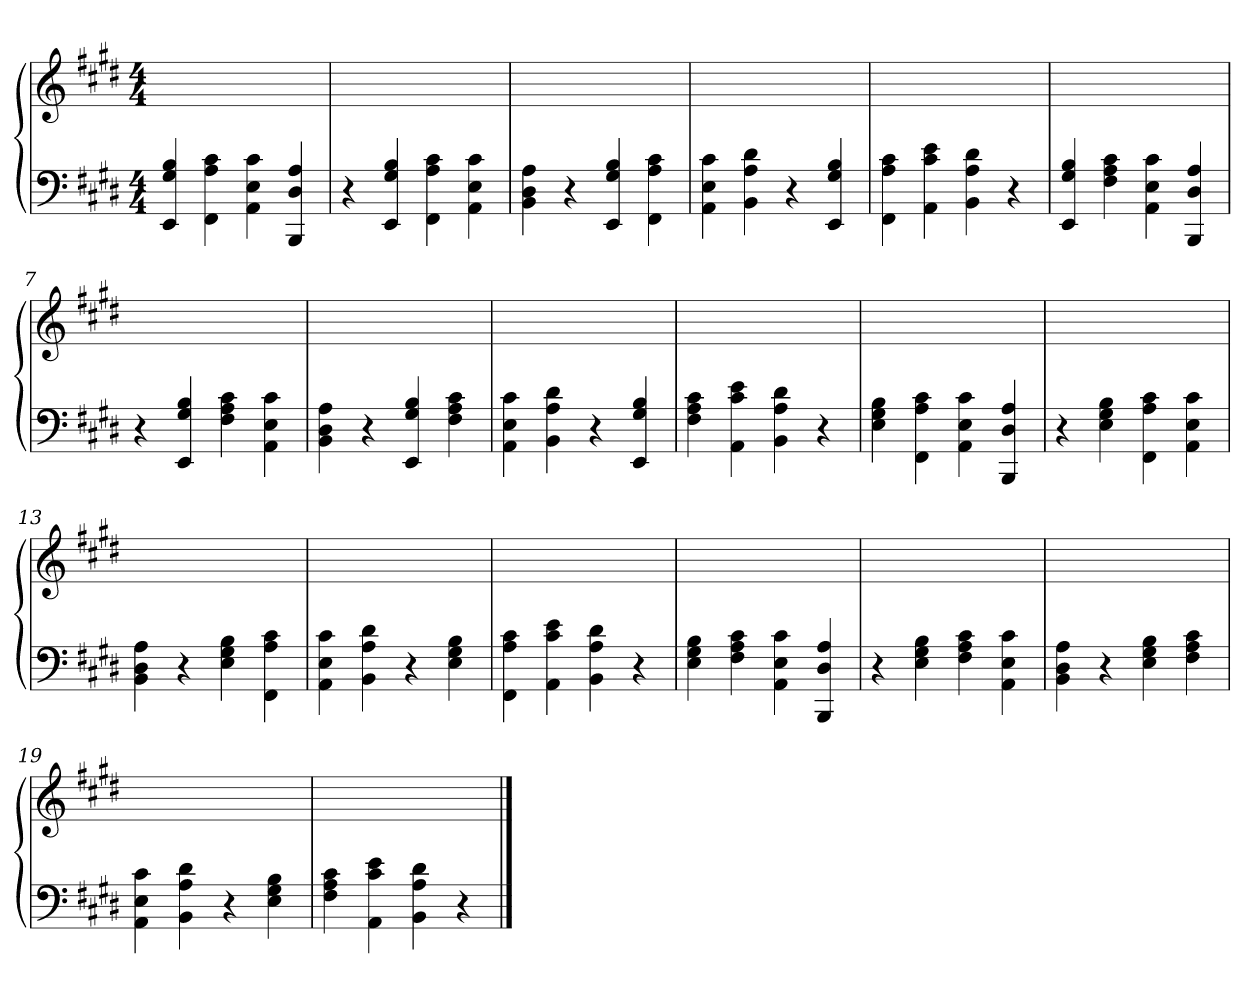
**kern	**kern
*part2	*part1
*staff2	*staff1
*clefF4	*clefG2
*k[f#c#g#d#]	*k[f#c#g#d#]
*E:	*E:
*M4/4	*M4/4
*MM60	*MM60
=1	=1
4EE 4G# 4B	1ryy
4FF# 4A 4c#	.
4AA 4E 4c#	.
4BBB 4D# 4A	.
=2	=2
4r	1ryy
4EE 4G# 4B	.
4FF# 4A 4c#	.
4AA 4E 4c#	.
=3	=3
4BB 4D# 4A	1ryy
4r	.
4EE 4G# 4B	.
4FF# 4A 4c#	.
=4	=4
4AA 4E 4c#	1ryy
4BB 4A 4d#	.
4r	.
4EE 4G# 4B	.
=5	=5
4FF# 4A 4c#	1ryy
4AA 4c# 4e	.
4BB 4A 4d#	.
4r	.
=6	=6
4EE 4G# 4B	1ryy
4F# 4A 4c#	.
4AA 4E 4c#	.
4BBB 4D# 4A	.
=7	=7
4r	1ryy
4EE 4G# 4B	.
4F# 4A 4c#	.
4AA 4E 4c#	.
=8	=8
4BB 4D# 4A	1ryy
4r	.
4EE 4G# 4B	.
4F# 4A 4c#	.
=9	=9
4AA 4E 4c#	1ryy
4BB 4A 4d#	.
4r	.
4EE 4G# 4B	.
=10	=10
4F# 4A 4c#	1ryy
4AA 4c# 4e	.
4BB 4A 4d#	.
4r	.
=11	=11
4E 4G# 4B	1ryy
4FF# 4A 4c#	.
4AA 4E 4c#	.
4BBB 4D# 4A	.
=12	=12
4r	1ryy
4E 4G# 4B	.
4FF# 4A 4c#	.
4AA 4E 4c#	.
=13	=13
4BB 4D# 4A	1ryy
4r	.
4E 4G# 4B	.
4FF# 4A 4c#	.
=14	=14
4AA 4E 4c#	1ryy
4BB 4A 4d#	.
4r	.
4E 4G# 4B	.
=15	=15
4FF# 4A 4c#	1ryy
4AA 4c# 4e	.
4BB 4A 4d#	.
4r	.
=16	=16
4E 4G# 4B	1ryy
4F# 4A 4c#	.
4AA 4E 4c#	.
4BBB 4D# 4A	.
=17	=17
4r	1ryy
4E 4G# 4B	.
4F# 4A 4c#	.
4AA 4E 4c#	.
=18	=18
4BB 4D# 4A	1ryy
4r	.
4E 4G# 4B	.
4F# 4A 4c#	.
=19	=19
4AA 4E 4c#	1ryy
4BB 4A 4d#	.
4r	.
4E 4G# 4B	.
=20	=20
4F# 4A 4c#	1ryy
4AA 4c# 4e	.
4BB 4A 4d#	.
4r	.
==	==
*-	*-
